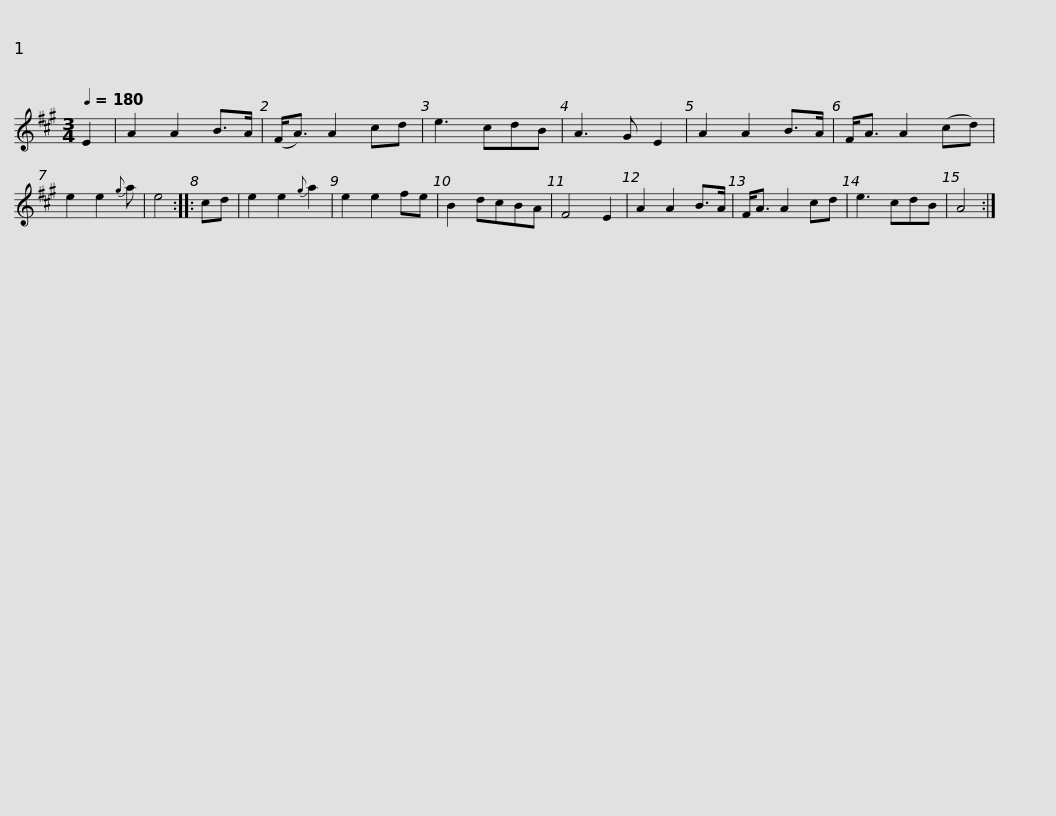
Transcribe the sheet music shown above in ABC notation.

X:1
L:1/8
Q:1/4=180
M:3/4
I:linebreak $
K:none
V:1 treble transpose="8 "
V:1
[K:A] E2 | A2 A2 B>A | (F<A) A2 cd | e3 cdB | A3 G E2 | %5
 A2 A2 B>A | F<A A2 (cd) | e2 e2{g} a | e4 :: cd |$ %10
 e2 e2{g} a2 | e2 e2 fe | B2 dcBA | F4 E2 | A2 A2 B>A | %15
 F<A A2 cd | e3 cdB | A4 :| %18
